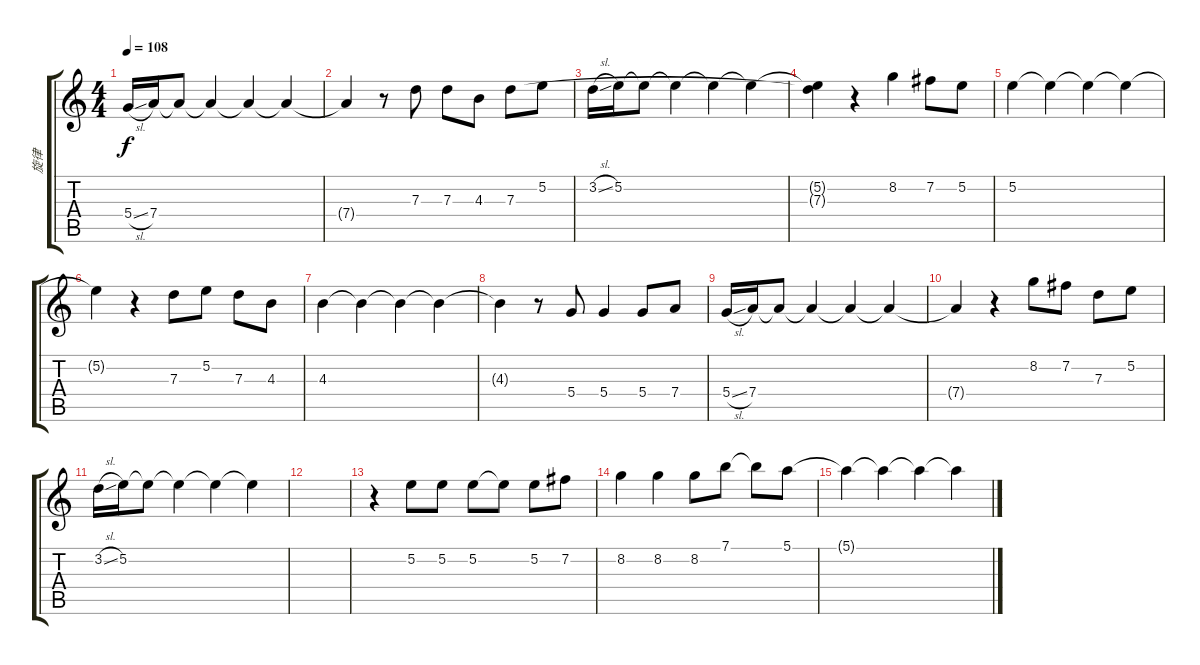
\track ("旋律" "旋律") {instrument distortionguitar}
\staff {score tabs}
\tuning (E4 B3 G3 D3 A2 E2) {hide}
\ts (4 4)
\tempo 108
\clef g2
\ks c
5.4{sl}.16{dy f} 7.4.16 7.4{t}.8 7.4{t}.4 7.4{t}.4 7.4{t}.4 |
7.4{t}.4 r.8 7.3.8 7.3.8 4.3.8 7.3.8 5.2.8 |
3.2{sl}.16 5.2.16 5.2{t}.8 5.2{t}.4 5.2{t}.4 5.2{t}.4 |
(5.2{t} 7.3{t}).4 r.4 8.2.4 7.2.8 5.2.8 |
5.2.4 5.2{t}.4 5.2{t}.4 5.2{t}.4 |
5.2{t}.4 r.4 7.3.8 5.2.8 7.3.8 4.3.8 |
4.3.4 4.3{t}.4 4.3{t}.4 4.3{t}.4 |
4.3{t}.4 r.8 5.4.8 5.4.4 5.4.8 7.4.8 |
5.4{sl}.16 7.4.16 7.4{t}.8 7.4{t}.4 7.4{t}.4 7.4{t}.4 |
7.4{t}.4 r.4 8.2.8 7.2.8 7.3.8 5.2.8 |
3.2{sl}.16 5.2.16 5.2{t}.8 5.2{t}.4 5.2{t}.4 5.2{t}.4 |
|
r.4 5.2.8 5.2.8 5.2.8 5.2{t}.8 5.2.8 7.2.8 |
8.2.4 8.2.4 8.2.8 7.1.8 7.1{t}.8 5.1.8 |
5.1{t}.4 5.1{t}.4 5.1{t}.4 5.1{t}.4
